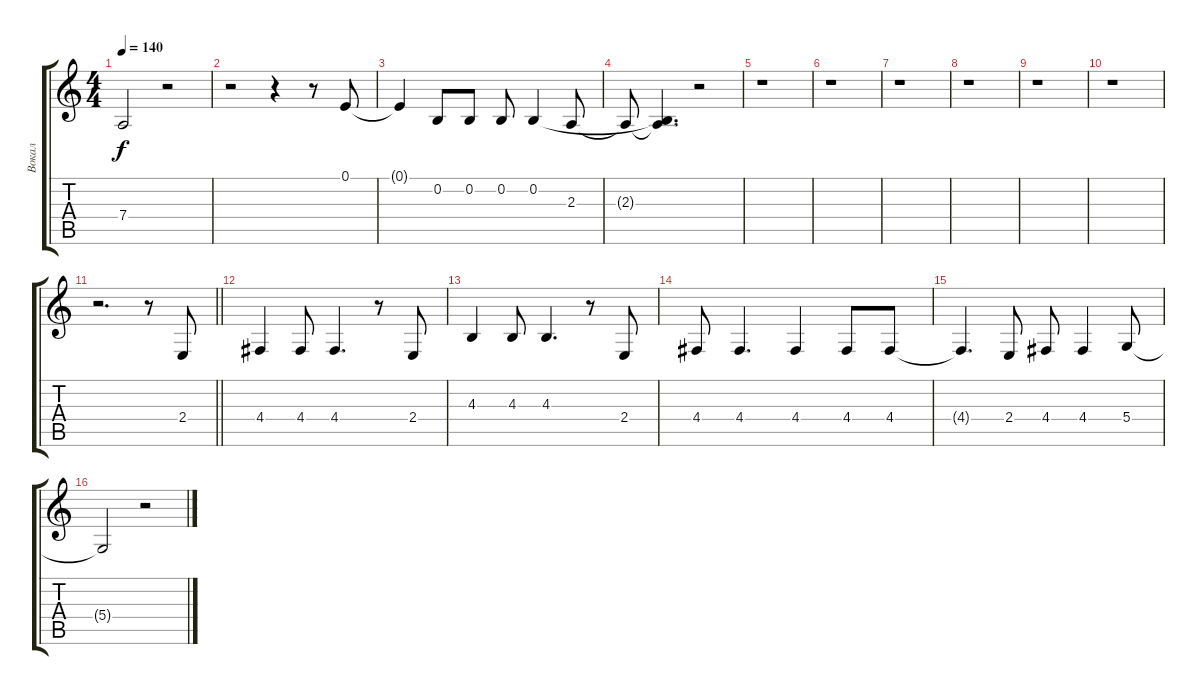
\track ("Вокал" "Вокал") {instrument drawbarorgan}
\staff {score tabs}
\tuning (E4 B3 G3 D3 A2 E2) {hide}
\ts (4 4)
\tempo 140
\clef g2
\ks c
7.4.2{dy f} r.2 |
r.2 r.4 r.8 0.1.8 |
0.1{t}.4 0.2.8 0.2.8 0.2.8 0.2.4 2.3.8 |
2.3{t}.8 (0.2{t} 2.3{t}).4{d} r.2 |
r.1 |
r.1 |
r.1 |
r.1 |
r.1 |
r.1 |
\barLineRight lightlight
r.2{d} r.8 2.4.8 |
4.4.4 4.4.8 4.4.4{d} r.8 2.4.8 |
4.3.4 4.3.8 4.3.4{d} r.8 2.4.8 |
4.4.8 4.4.4{d} 4.4.4 4.4.8 4.4.8 |
4.4{t}.4{d} 2.4.8 4.4.8 4.4.4 5.4.8 |
5.4{t}.2 r.2
